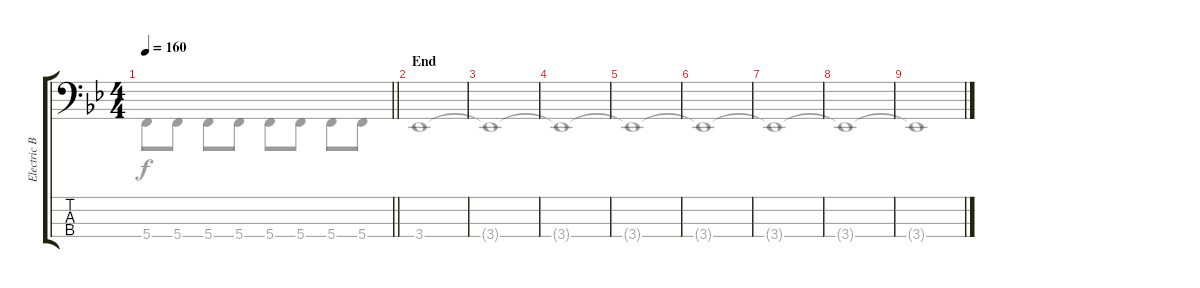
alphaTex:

\track ("Electric Bass" "Electric B") {instrument electricbasspick}
\staff {score tabs}
\tuning (F2 C2 G1 C1) {hide}
\voice
\ts (4 4)
\tempo 160
\clef f4
\barLineRight lightlight
\ks gminor
|
\section ("" "End")
|
|
|
|
|
|
|
\voice
\clef f4
\barLineRight lightlight
\ks gminor
5.4.8{dy f} 5.4.8 5.4.8 5.4.8 5.4.8 5.4.8 5.4.8 5.4.8 |
3.4.1 |
3.4{t}.1 |
3.4{t}.1 |
3.4{t}.1 |
3.4{t}.1 |
3.4{t}.1 |
3.4{t}.1 |
3.4{t}.1
